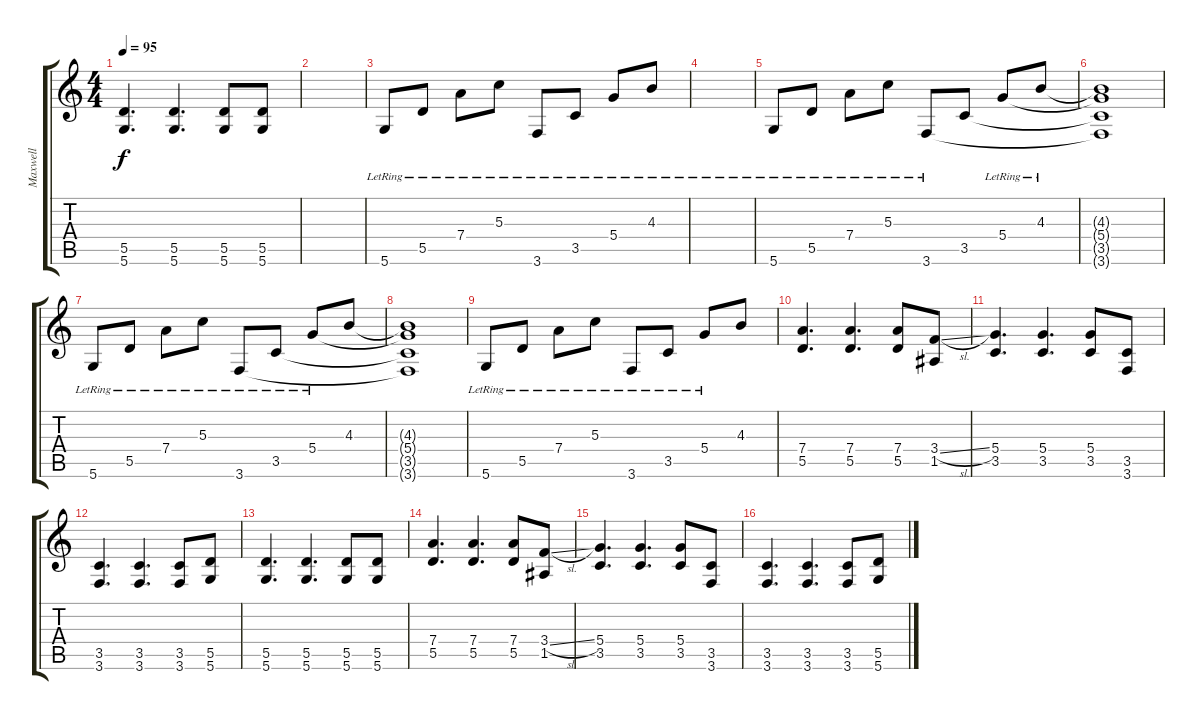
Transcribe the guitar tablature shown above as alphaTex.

\track ("Maxwell" "Maxwell") {instrument distortionguitar}
\staff {score tabs}
\tuning (E4 B3 G3 D3 A2 D2) {hide}
\ts (4 4)
\tempo 95
\clef g2
\ks c
(5.5 5.6).4{d dy f} (5.5 5.6).4{d} (5.5 5.6).8 (5.5 5.6).8 |
|
5.6{lr}.8 5.5{lr}.8 7.4{lr}.8 5.3{lr}.8 3.6{lr}.8 3.5{lr}.8 5.4{lr}.8 4.3{lr}.8 |
|
5.6{lr}.8 5.5{lr}.8 7.4{lr}.8 5.3{lr}.8 3.6{lr}.8 3.5.8 5.4{lr}.8 4.3{lr}.8 |
(4.3{t} 5.4{t} 3.5{t} 3.6{t}).1 |
5.6{lr}.8 5.5{lr}.8 7.4{lr}.8 5.3{lr}.8 3.6{lr}.8 3.5{lr}.8 5.4{lr}.8 4.3.8 |
(4.3{t} 5.4{t} 3.5{t} 3.6{t}).1 |
5.6{lr}.8 5.5{lr}.8 7.4{lr}.8 5.3{lr}.8 3.6{lr}.8 3.5{lr}.8 5.4{lr}.8 4.3.8 |
(7.4 5.5).4{d instrument distortionguitar} (7.4 5.5).4{d} (7.4 5.5).8 (3.4{sl} 1.5).8 |
(5.4 3.5).4{d} (5.4 3.5).4{d} (5.4 3.5).8 (3.5 3.6).8 |
(3.5 3.6).4{d} (3.5 3.6).4{d} (3.5 3.6).8 (5.5 5.6).8 |
(5.5 5.6).4{d} (5.5 5.6).4{d} (5.5 5.6).8 (5.5 5.6).8 |
(7.4 5.5).4{d} (7.4 5.5).4{d} (7.4 5.5).8 (3.4{sl} 1.5).8 |
(5.4 3.5).4{d} (5.4 3.5).4{d} (5.4 3.5).8 (3.5 3.6).8 |
(3.5 3.6).4{d} (3.5 3.6).4{d} (3.5 3.6).8 (5.5 5.6).8
